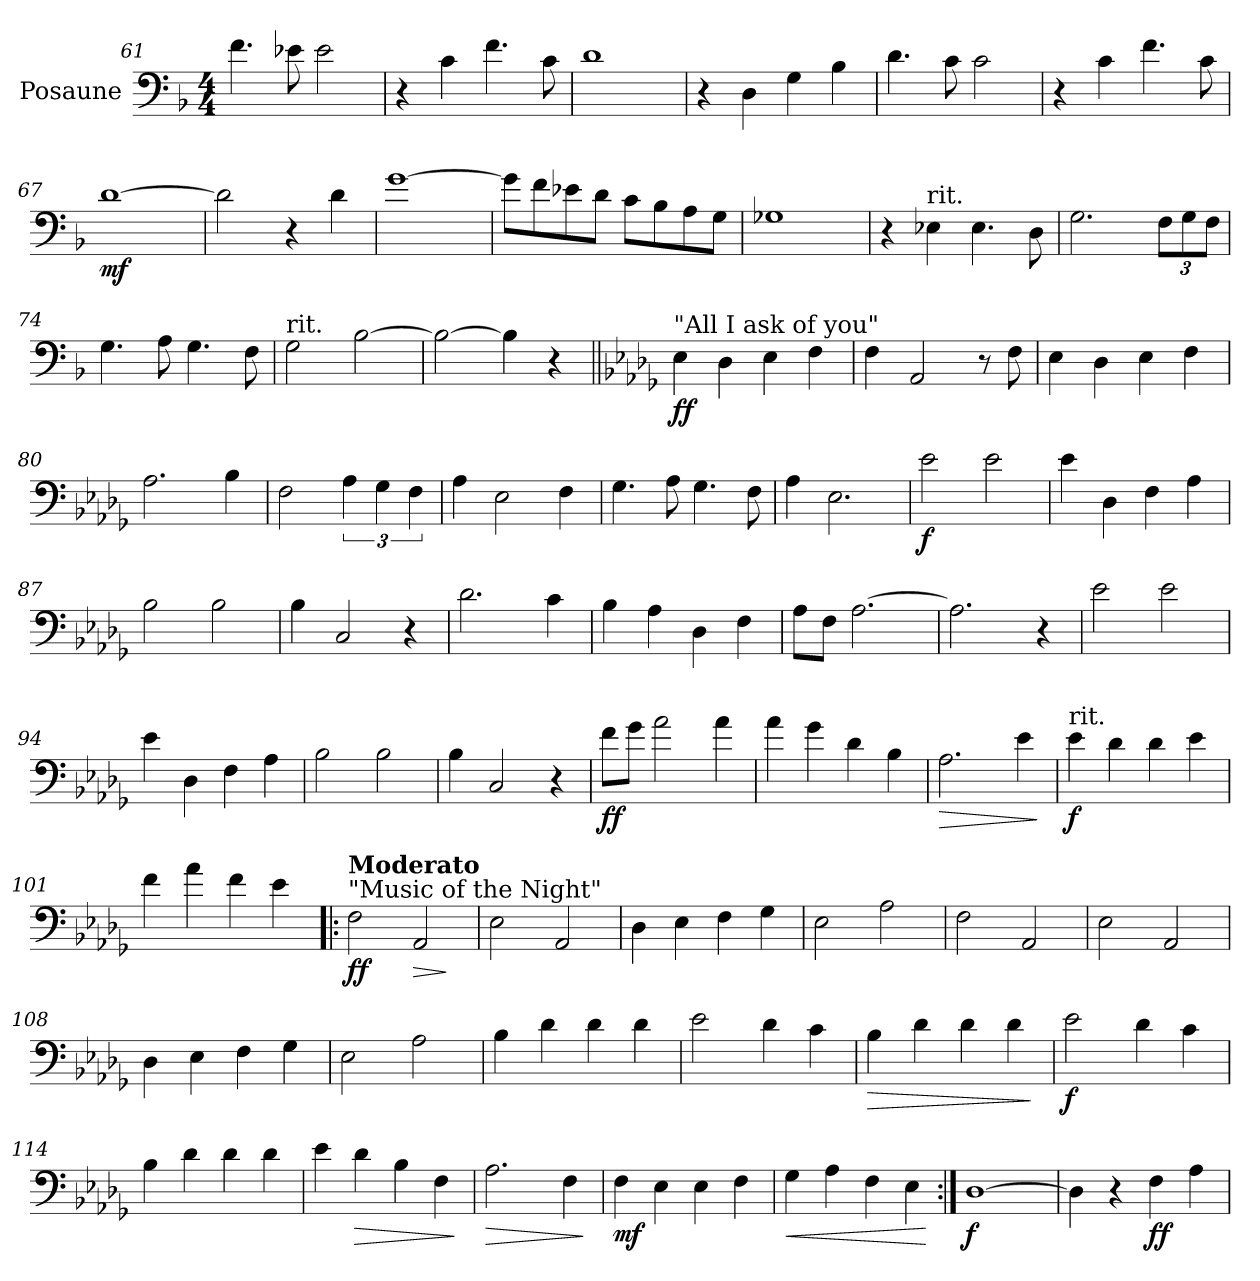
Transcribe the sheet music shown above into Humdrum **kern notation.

**kern	**dynam
*part1	*part1
*staff1	*staff1
*I"Posaune	*
*I'Psn.	*
*clefF4	*
*k[b-]	*
*M4/4	*
=61	=61
4.f\	.
8e-X\	.
2e-\	.
=62	=62
4r	.
4c\	.
4.f\	.
8c\	.
=63	=63
1d	.
=64	=64
4r	.
4D\	.
4G\	.
4B-\	.
=65	=65
4.d\	.
8c\	.
2c\	.
=66	=66
4r	.
4c\	.
4.f\	.
8c\	.
=67	=67
!	!LO:DY:b
[1d	mf
=68	=68
2d\]	.
4r	.
4d\	.
=69	=69
[1g	.
!!LO:LB:g=z
=70	=70
8g\L]	.
8f\	.
8e-X\	.
8d\J	.
8c\L	.
8B-\	.
8A\	.
8G\J	.
=71	=71
1G-X	.
=72	=72
4r	.
*MM125	*
!LO:TX:t=rit.	!
4E-X\	.
4.E-\	.
8D\	.
=73	=73
2.G\	.
*Xbrackettup	*
12F\L	.
12G\	.
12F\J	.
=74	=74
*MM120	*
4.G\	.
8A\	.
4.G\	.
8F\	.
=75	=75
*MM115	*
!LO:TX:t=rit.	!
2G\	.
[2B-\	.
=76	=76
2B-\_	.
4B-\]	.
4r	.
!!LO:LB:g=z
=77||	=77||
*k[b-e-a-d-g-]	*
*MM110	*
!LO:TX:t="All I ask of you"	!
!	!LO:DY:b
4E-\	ff
4D-\	.
4E-\	.
4F\	.
=78	=78
4F\	.
2AA-/	.
8r	.
8F\	.
=79	=79
4E-\	.
4D-\	.
4E-\	.
4F\	.
=80	=80
2.A-\	.
4B-\	.
=81	=81
2F\	.
*brackettup	*
6A-\	.
6G-\	.
6F\	.
=82	=82
4A-\	.
2E-\	.
4F\	.
=83	=83
4.G-\	.
8A-\	.
4.G-\	.
8F\	.
=84	=84
4A-\	.
2.E-\	.
=85	=85
!	!LO:DY:b
2e-\	f
2e-\	.
=86	=86
4e-\	.
4D-\	.
4F\	.
4A-\	.
=87	=87
2B-\	.
2B-\	.
!!LO:LB:g=z
=88	=88
4B-\	.
2C/	.
4r	.
=89	=89
2.d-\	.
4c\	.
=90	=90
4B-\	.
4A-\	.
4D-\	.
4F\	.
=91	=91
8A-\L	.
8F\J	.
[2.A-\	.
=92	=92
2.A-\]	.
4r	.
=93	=93
2e-\	.
2e-\	.
=94	=94
4e-\	.
4D-\	.
4F\	.
4A-\	.
=95	=95
2B-\	.
2B-\	.
=96	=96
4B-\	.
2C/	.
4r	.
=97	=97
!	!LO:DY:b
8f\L	ff
8g-\J	.
2a-\	.
4a-\	.
=98	=98
4a-\	.
4g-\	.
4d-\	.
4B-\	.
!!LO:PB:g=z
=99	=99
!	!LO:HP:b
2.A-\	>
4e-\	.
.	]
=100	=100
*MM105	*
!LO:TX:a:t=rit.	!
!	!LO:DY:b
4e-\	f
4d-\	.
4d-\	.
4e-\	.
=101	=101
*MM100	*
4f\	.
4a-\	.
4f\	.
4e-\	.
=102!|:	=102!|:
!LO:TX:t="Music of the Night"	!
!LO:TX:a:B:t=Moderato	!
!	!LO:DY:b
2F\	ff
!	!LO:HP:b
2AA-/	>
.	]
=103	=103
2E-\	.
2AA-/	.
=104	=104
4D-\	.
4E-\	.
4F\	.
4G-\	.
=105	=105
2E-\	.
2A-\	.
=106	=106
2F\	.
2AA-/	.
=107	=107
2E-\	.
2AA-/	.
=108	=108
4D-\	.
4E-\	.
4F\	.
4G-\	.
=109	=109
2E-\	.
2A-\	.
!!LO:LB:g=z
=110	=110
4B-\	.
4d-\	.
4d-\	.
4d-\	.
=111	=111
2e-\	.
4d-\	.
4c\	.
=112	=112
!	!LO:HP:b
4B-\	>
4d-\	.
4d-\	.
4d-\	.
.	]
=113	=113
!	!LO:DY:b
2e-\	f
4d-\	.
4c\	.
=114	=114
4B-\	.
4d-\	.
4d-\	.
4d-\	.
=115	=115
4e-\	.
!	!LO:HP:b
4d-\	>
4B-\	.
4F\	.
.	]
=116	=116
!	!LO:HP:b
2.A-\	>
4F\	.
.	]
=117	=117
!	!LO:DY:b
4F\	mf
4E-\	.
4E-\	.
4F\	.
=118	=118
!	!LO:HP:b
4G-\	<
4A-\	.
4F\	.
4E-\	.
.	[
!!LO:LB:g=z
=119:|!	=119:|!
!	!LO:DY:b
[1D-	f
=120	=120
4D-\]	.
4r	.
!	!LO:DY:b
4F\	ff
4A-\	.
=	=
*-	*-
